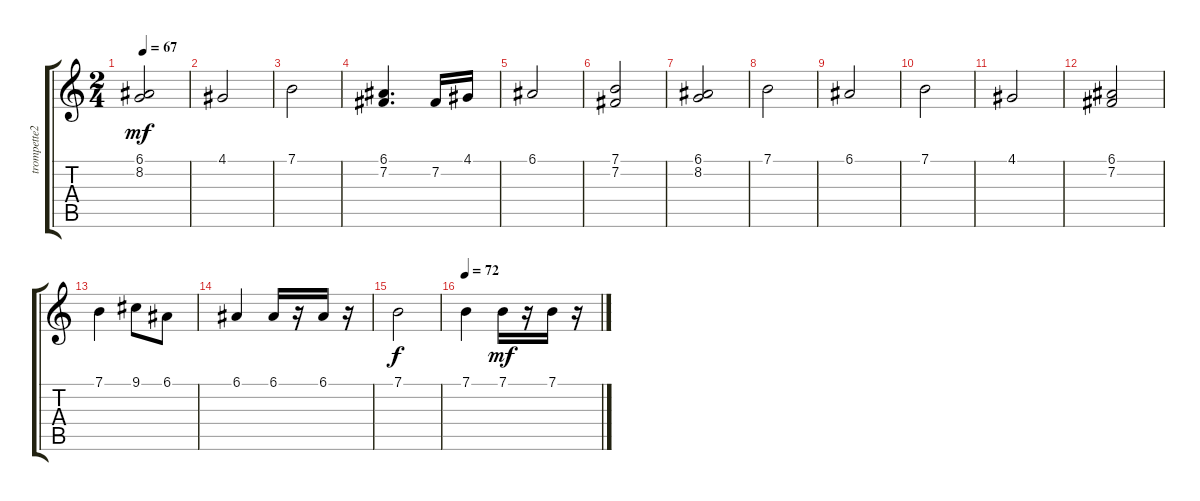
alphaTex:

\track ("trompette2" "trompette2") {instrument trumpet}
\staff {score tabs}
\tuning (E4 B3 G3 D3 A2 E2) {hide}
\ts (2 4)
\tempo 67
\clef g2
\ks c
(6.1 8.2).2{dy mf} |
4.1.2 |
7.1.2 |
(6.1 7.2).4{d} 7.2.16 4.1.16 |
6.1.2 |
(7.1 7.2).2 |
(6.1 8.2).2 |
7.1.2 |
6.1.2 |
7.1.2 |
4.1.2 |
(6.1 7.2).2 |
7.1.4 9.1.8 6.1.8 |
6.1.4 6.1.16 r.16 6.1.16 r.16 |
7.1.2{dy f} |
\tempo 72
7.1.4 7.1.16{dy mf} r.16 7.1.16 r.16
